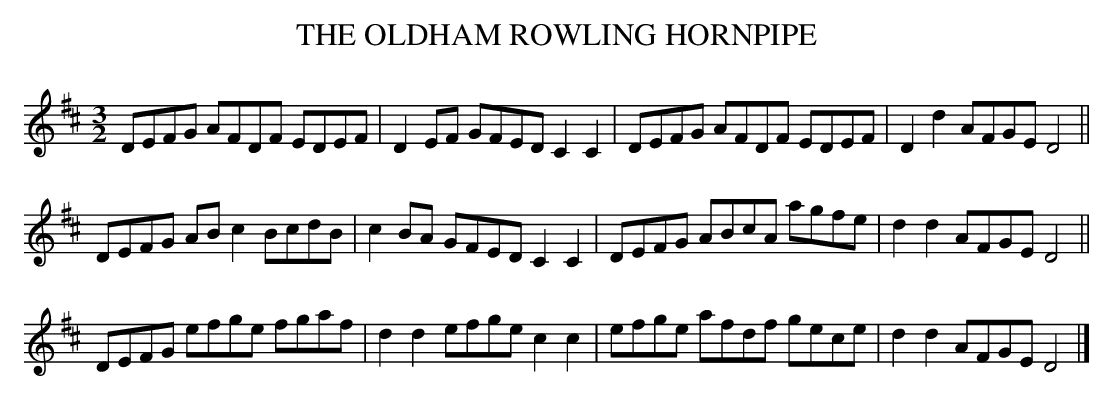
X:1
T:THE OLDHAM ROWLING HORNPIPE
M:3/2
L:1/8
K:D
DEFG AFDF  EDEF | D2 EF GFED C2 C2 |\
DEFG AFDF  EDEF | D2 d2 AFGE D4    ||
DEFG AB c2 BcdB | c2 BA GFED C2 C2 |\
DEFG ABcA  agfe | d2 d2 AFGE D4    ||
DEFG efge  fgaf | d2 d2 efge c2 c2 |\
efge afdf  gece | d2 d2 AFGE D4    |]
